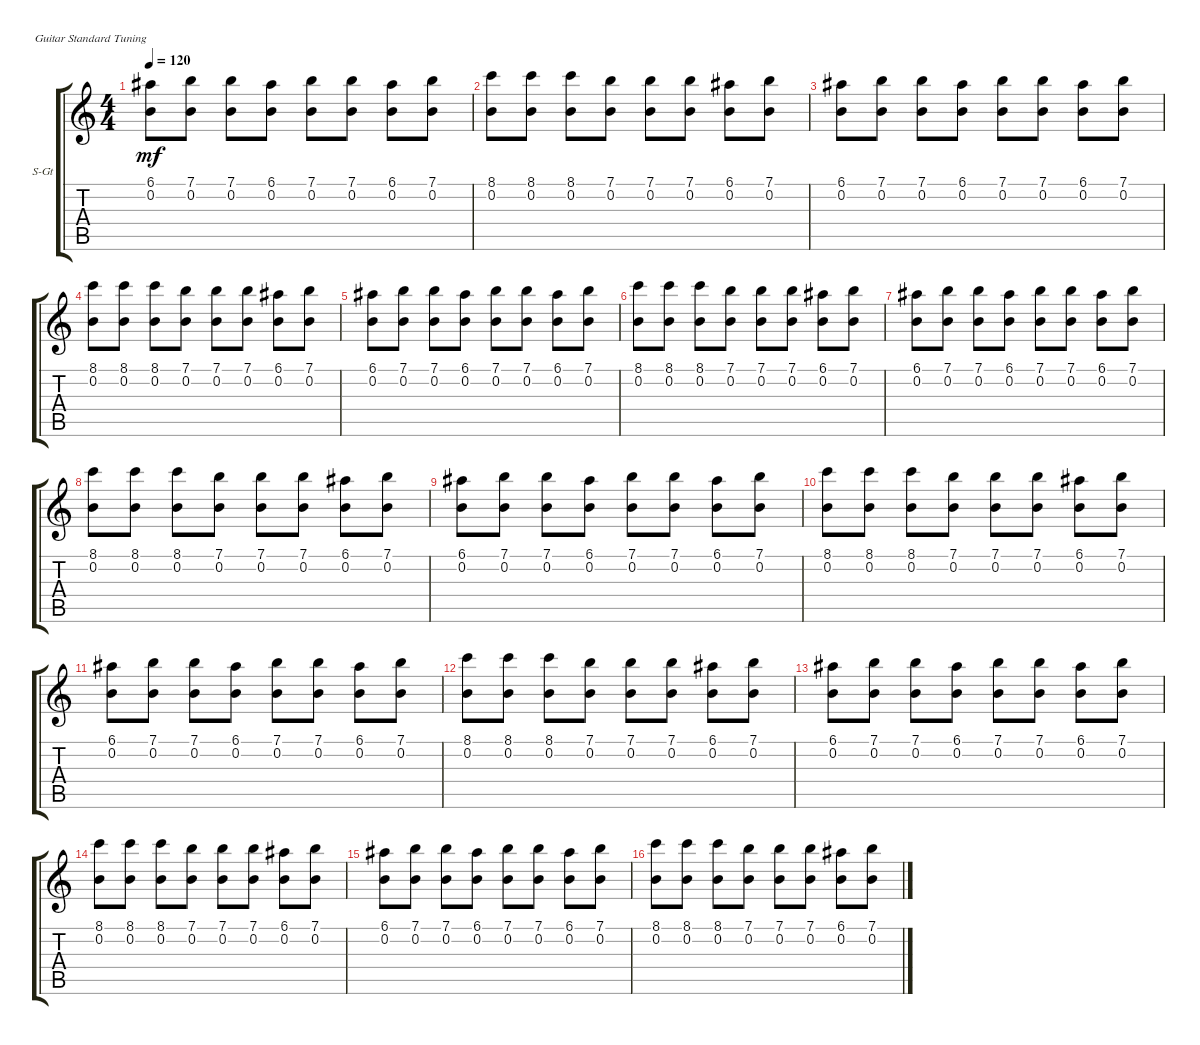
\defaultSystemsLayout 4
\bracketExtendMode groupsimilarinstruments
\firstSystemTrackNameOrientation horizontal
\otherSystemsTrackNameOrientation horizontal
\track ("Steel Guitar" "S-Gt") {instrument acousticguitarsteel}
\staff {score tabs}
\tuning (E4 B3 G3 D3 A2 E2)
\ts (4 4)
\tempo 120
\clef g2
\ks c
(0.2 6.1).8{dy mf instrument acousticguitarsteel} (0.2 7.1).8 (0.2 7.1).8 (0.2 6.1).8 (0.2 7.1).8 (0.2 7.1).8 (0.2 6.1).8 (0.2 7.1).8 |
(0.2 8.1).8 (0.2 8.1).8 (8.1 0.2).8 (7.1 0.2).8 (7.1 0.2).8 (7.1 0.2).8 (6.1 0.2).8 (7.1 0.2).8 |
(0.2 6.1).8 (0.2 7.1).8 (0.2 7.1).8 (0.2 6.1).8 (0.2 7.1).8 (0.2 7.1).8 (0.2 6.1).8 (0.2 7.1).8 |
(0.2 8.1).8 (0.2 8.1).8 (8.1 0.2).8 (7.1 0.2).8 (7.1 0.2).8 (7.1 0.2).8 (6.1 0.2).8 (7.1 0.2).8 |
(0.2 6.1).8 (0.2 7.1).8 (0.2 7.1).8 (0.2 6.1).8 (0.2 7.1).8 (0.2 7.1).8 (0.2 6.1).8 (0.2 7.1).8 |
(0.2 8.1).8 (0.2 8.1).8 (8.1 0.2).8 (7.1 0.2).8 (7.1 0.2).8 (7.1 0.2).8 (6.1 0.2).8 (7.1 0.2).8 |
(0.2 6.1).8 (0.2 7.1).8 (0.2 7.1).8 (0.2 6.1).8 (0.2 7.1).8 (0.2 7.1).8 (0.2 6.1).8 (0.2 7.1).8 |
(0.2 8.1).8 (0.2 8.1).8 (8.1 0.2).8 (7.1 0.2).8 (7.1 0.2).8 (7.1 0.2).8 (6.1 0.2).8 (7.1 0.2).8 |
(0.2 6.1).8 (0.2 7.1).8 (0.2 7.1).8 (0.2 6.1).8 (0.2 7.1).8 (0.2 7.1).8 (0.2 6.1).8 (0.2 7.1).8 |
(0.2 8.1).8 (0.2 8.1).8 (8.1 0.2).8 (7.1 0.2).8 (7.1 0.2).8 (7.1 0.2).8 (6.1 0.2).8 (7.1 0.2).8 |
(0.2 6.1).8 (0.2 7.1).8 (0.2 7.1).8 (0.2 6.1).8 (0.2 7.1).8 (0.2 7.1).8 (0.2 6.1).8 (0.2 7.1).8 |
(0.2 8.1).8 (0.2 8.1).8 (8.1 0.2).8 (7.1 0.2).8 (7.1 0.2).8 (7.1 0.2).8 (6.1 0.2).8 (7.1 0.2).8 |
(0.2 6.1).8 (0.2 7.1).8 (0.2 7.1).8 (0.2 6.1).8 (0.2 7.1).8 (0.2 7.1).8 (0.2 6.1).8 (0.2 7.1).8 |
(0.2 8.1).8 (0.2 8.1).8 (8.1 0.2).8 (7.1 0.2).8 (7.1 0.2).8 (7.1 0.2).8 (6.1 0.2).8 (7.1 0.2).8 |
(0.2 6.1).8 (0.2 7.1).8 (0.2 7.1).8 (0.2 6.1).8 (0.2 7.1).8 (0.2 7.1).8 (0.2 6.1).8 (0.2 7.1).8 |
(0.2 8.1).8 (0.2 8.1).8 (8.1 0.2).8 (7.1 0.2).8 (7.1 0.2).8 (7.1 0.2).8 (6.1 0.2).8 (7.1 0.2).8
